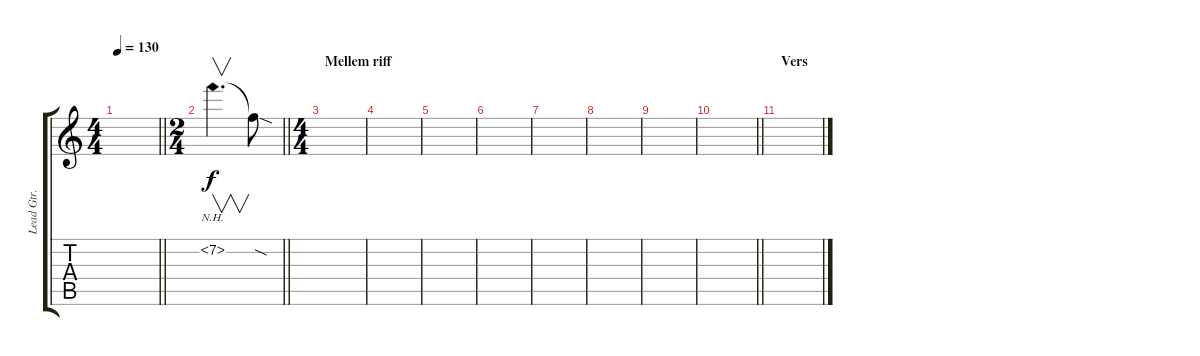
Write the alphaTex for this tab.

\track ("Lead Gtr." "Lead Gtr.") {instrument distortionguitar}
\staff {score tabs}
\tuning (Eb4 Bb3 Gb3 Db3 Ab2 Eb2) {hide}
\ts (4 4)
\tempo 130
\clef g2
\barLineRight lightlight
\ks c
|
\ts (2 4)
\barLineRight lightlight
7.2{nh}.4{v d} 7.2{sod t}.8 |
\ts (4 4)
\section ("" "Mellem riff")
|
|
|
|
|
|
|
\barLineRight lightlight
|
\section ("" "Vers")
